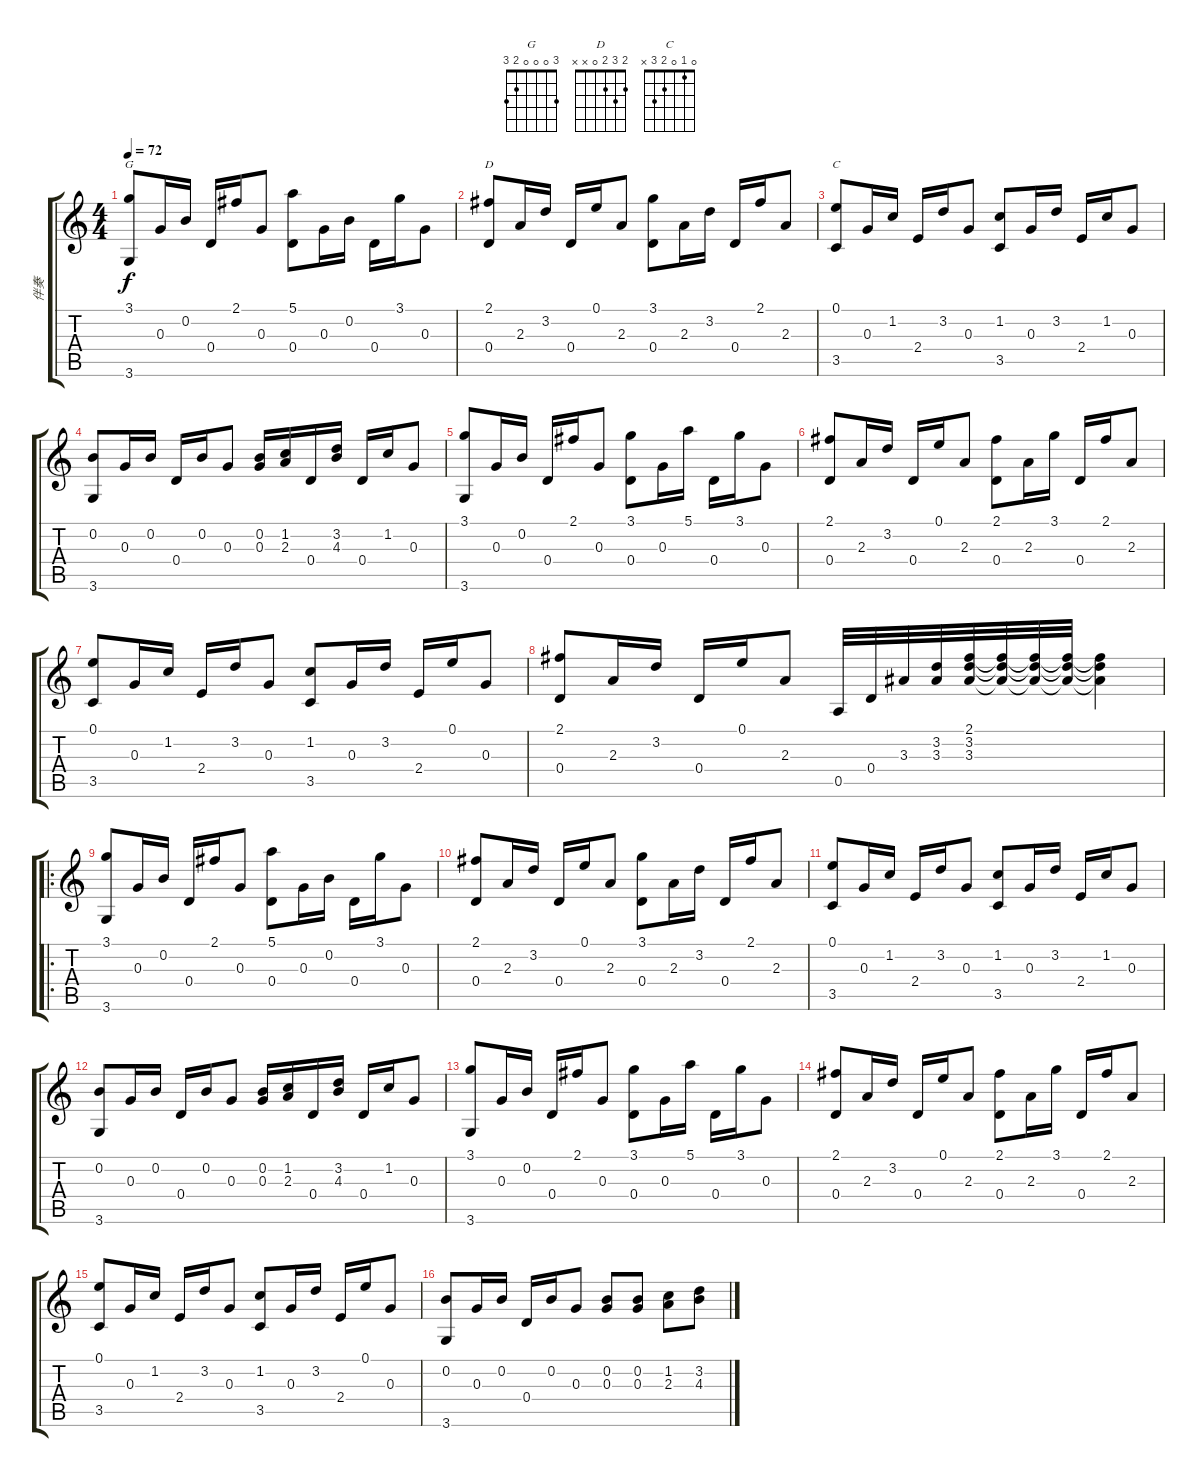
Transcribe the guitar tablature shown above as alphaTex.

\track ("伴奏" "伴奏") {instrument acousticguitarsteel}
\staff {score tabs}
\tuning (E4 B3 G3 D3 A2 E2) {hide}
\chord ("G" 3 0 0 0 2 3)
\chord ("D" 2 3 2 0 x x)
\chord ("C" 0 1 0 2 3 x)
\ts (4 4)
\tempo 72
\clef g2
\ks c
(3.1 3.6).8{ch "G" dy f instrument acousticguitarsteel} 0.3.16 0.2.16 0.4.16 2.1.16 0.3.8 (5.1 0.4).8 0.3.16 0.2.16 0.4.16 3.1.16 0.3.8 |
(2.1 0.4).8{ch "D"} 2.3.16 3.2.16 0.4.16 0.1.16 2.3.8 (3.1 0.4).8 2.3.16 3.2.16 0.4.16 2.1.16 2.3.8 |
(0.1 3.5).8{ch "C"} 0.3.16 1.2.16 2.4.16 3.2.16 0.3.8 (1.2 3.5).8 0.3.16 3.2.16 2.4.16 1.2.16 0.3.8 |
(0.2 3.6).8 0.3.16 0.2.16 0.4.16 0.2.16 0.3.8 (0.2 0.3).16 (1.2 2.3).16 0.4.16 (3.2 4.3).16 0.4.16 1.2.16 0.3.8 |
(3.1 3.6).8 0.3.16 0.2.16 0.4.16 2.1.16 0.3.8 (3.1 0.4).8 0.3.16 5.1.16 0.4.16 3.1.16 0.3.8 |
(2.1 0.4).8 2.3.16 3.2.16 0.4.16 0.1.16 2.3.8 (2.1 0.4).8 2.3.16 3.1.16 0.4.16 2.1.16 2.3.8 |
(0.1 3.5).8 0.3.16 1.2.16 2.4.16 3.2.16 0.3.8 (1.2 3.5).8 0.3.16 3.2.16 2.4.16 0.1.16 0.3.8 |
(2.1 0.4).8 2.3.16 3.2.16 0.4.16 0.1.16 2.3.8 0.5.32 0.4.32 3.3.32 (3.2 3.3).32 (2.1 3.2 3.3).32 (2.1{t} 3.2{t} 3.3{t}).32 (2.1{t} 3.2{t} 3.3{t}).32 (2.1{t} 3.2{t} 3.3{t}).32 (2.1{t} 3.2{t} 3.3{t}).4 |
\ro
(3.1 3.6).8 0.3.16 0.2.16 0.4.16 2.1.16 0.3.8 (5.1 0.4).8 0.3.16 0.2.16 0.4.16 3.1.16 0.3.8 |
(2.1 0.4).8 2.3.16 3.2.16 0.4.16 0.1.16 2.3.8 (3.1 0.4).8 2.3.16 3.2.16 0.4.16 2.1.16 2.3.8 |
(0.1 3.5).8 0.3.16 1.2.16 2.4.16 3.2.16 0.3.8 (1.2 3.5).8 0.3.16 3.2.16 2.4.16 1.2.16 0.3.8 |
(0.2 3.6).8 0.3.16 0.2.16 0.4.16 0.2.16 0.3.8 (0.2 0.3).16 (1.2 2.3).16 0.4.16 (3.2 4.3).16 0.4.16 1.2.16 0.3.8 |
(3.1 3.6).8 0.3.16 0.2.16 0.4.16 2.1.16 0.3.8 (3.1 0.4).8 0.3.16 5.1.16 0.4.16 3.1.16 0.3.8 |
(2.1 0.4).8 2.3.16 3.2.16 0.4.16 0.1.16 2.3.8 (2.1 0.4).8 2.3.16 3.1.16 0.4.16 2.1.16 2.3.8 |
(0.1 3.5).8 0.3.16 1.2.16 2.4.16 3.2.16 0.3.8 (1.2 3.5).8 0.3.16 3.2.16 2.4.16 0.1.16 0.3.8 |
(0.2 3.6).8 0.3.16 0.2.16 0.4.16 0.2.16 0.3.8 (0.2 0.3).8 (0.2 0.3).8 (1.2 2.3).8 (3.2 4.3).8
